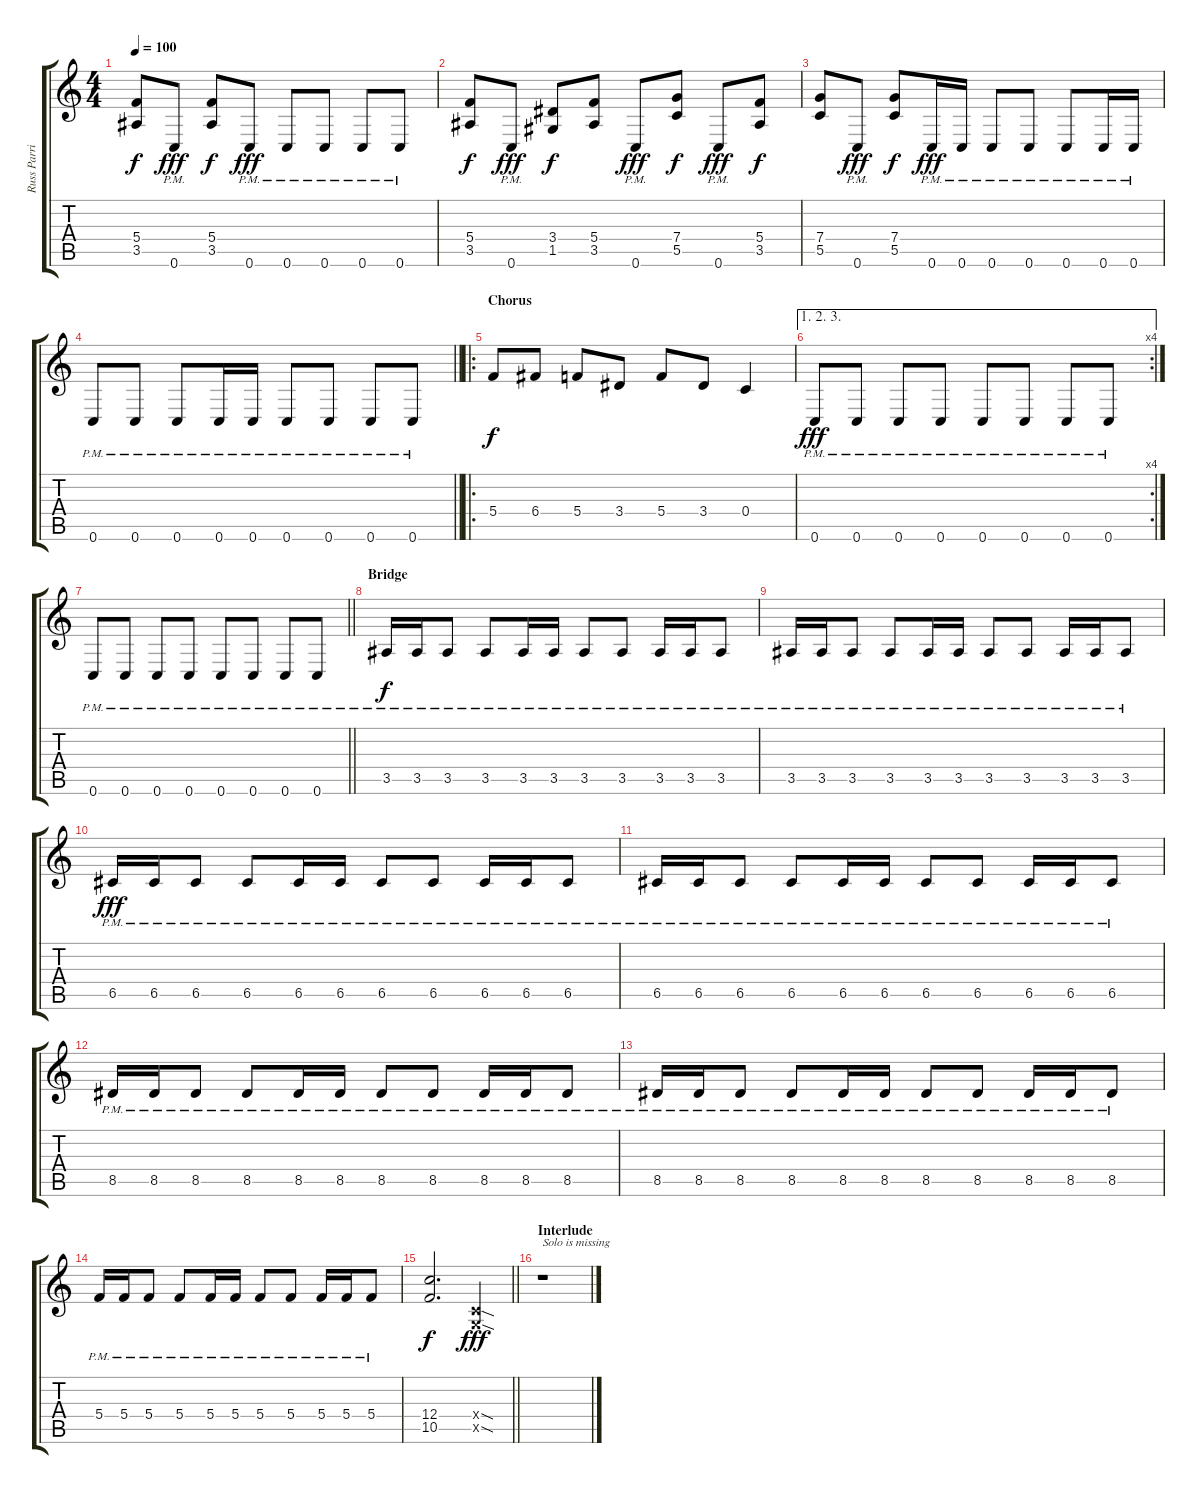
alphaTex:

\track ("Russ Parrish" "Russ Parri") {instrument distortionguitar}
\staff {score tabs}
\tuning (D4 A3 F3 C3 G2 C2) {hide}
\ts (4 4)
\tempo 100
\clef g2
\ks c
(5.4 3.5).8{dy f} 0.6{pm}.8{dy fff} (5.4 3.5).8{dy f} 0.6{pm}.8{dy fff} 0.6{pm}.8 0.6{pm}.8 0.6{pm}.8 0.6{pm}.8 |
(5.4 3.5).8{dy f} 0.6{pm}.8{dy fff} (3.4 1.5).8{dy f} (5.4 3.5).8 0.6{pm}.8{dy fff} (7.4 5.5).8{dy f} 0.6{pm}.8{dy fff} (5.4 3.5).8{dy f} |
(7.4 5.5).8 0.6{pm}.8{dy fff} (7.4 5.5).8{dy f} 0.6{pm}.16{dy fff} 0.6{pm}.16 0.6{pm}.8 0.6{pm}.8 0.6{pm}.8 0.6{pm}.16 0.6{pm}.16 |
\barLineRight lightlight
0.6{pm}.8 0.6{pm}.8 0.6{pm}.8 0.6{pm}.16 0.6{pm}.16 0.6{pm}.8 0.6{pm}.8 0.6{pm}.8 0.6{pm}.8 |
\ro
\section ("" "Chorus")
5.4.8{dy f} 6.4.8 5.4.8 3.4.8 5.4.8 3.4.8 0.4.4 |
\ae (1 2 3)
\rc 4
0.6{pm}.8{dy fff} 0.6{pm}.8 0.6{pm}.8 0.6{pm}.8 0.6{pm}.8 0.6{pm}.8 0.6{pm}.8 0.6{pm}.8 |
\barLineRight lightlight
0.6{pm}.8 0.6{pm}.8 0.6{pm}.8 0.6{pm}.8 0.6{pm}.8 0.6{pm}.8 0.6{pm}.8 0.6{pm}.8 |
\section ("" "Bridge")
3.5{pm}.16{dy f} 3.5{pm}.16 3.5{pm}.8 3.5{pm}.8 3.5{pm}.16 3.5{pm}.16 3.5{pm}.8 3.5{pm}.8 3.5{pm}.16 3.5{pm}.16 3.5{pm}.8 |
3.5{pm}.16 3.5{pm}.16 3.5{pm}.8 3.5{pm}.8 3.5{pm}.16 3.5{pm}.16 3.5{pm}.8 3.5{pm}.8 3.5{pm}.16 3.5{pm}.16 3.5{pm}.8 |
6.5{pm}.16{dy fff} 6.5{pm}.16 6.5{pm}.8 6.5{pm}.8 6.5{pm}.16 6.5{pm}.16 6.5{pm}.8 6.5{pm}.8 6.5{pm}.16 6.5{pm}.16 6.5{pm}.8 |
6.5{pm}.16 6.5{pm}.16 6.5{pm}.8 6.5{pm}.8 6.5{pm}.16 6.5{pm}.16 6.5{pm}.8 6.5{pm}.8 6.5{pm}.16 6.5{pm}.16 6.5{pm}.8 |
8.5{pm}.16 8.5{pm}.16 8.5{pm}.8 8.5{pm}.8 8.5{pm}.16 8.5{pm}.16 8.5{pm}.8 8.5{pm}.8 8.5{pm}.16 8.5{pm}.16 8.5{pm}.8 |
8.5{pm}.16 8.5{pm}.16 8.5{pm}.8 8.5{pm}.8 8.5{pm}.16 8.5{pm}.16 8.5{pm}.8 8.5{pm}.8 8.5{pm}.16 8.5{pm}.16 8.5{pm}.8 |
5.4{pm}.16 5.4{pm}.16 5.4{pm}.8 5.4{pm}.8 5.4{pm}.16 5.4{pm}.16 5.4{pm}.8 5.4{pm}.8 5.4{pm}.16 5.4{pm}.16 5.4{pm}.8 |
\barLineRight lightlight
(12.4 10.5).2{d dy f} (0.4{sod x} 0.5{sod x}).4{dy fff} |
\section ("" "Interlude")
r.1{txt "Solo is missing" volume 16 balance 8}
